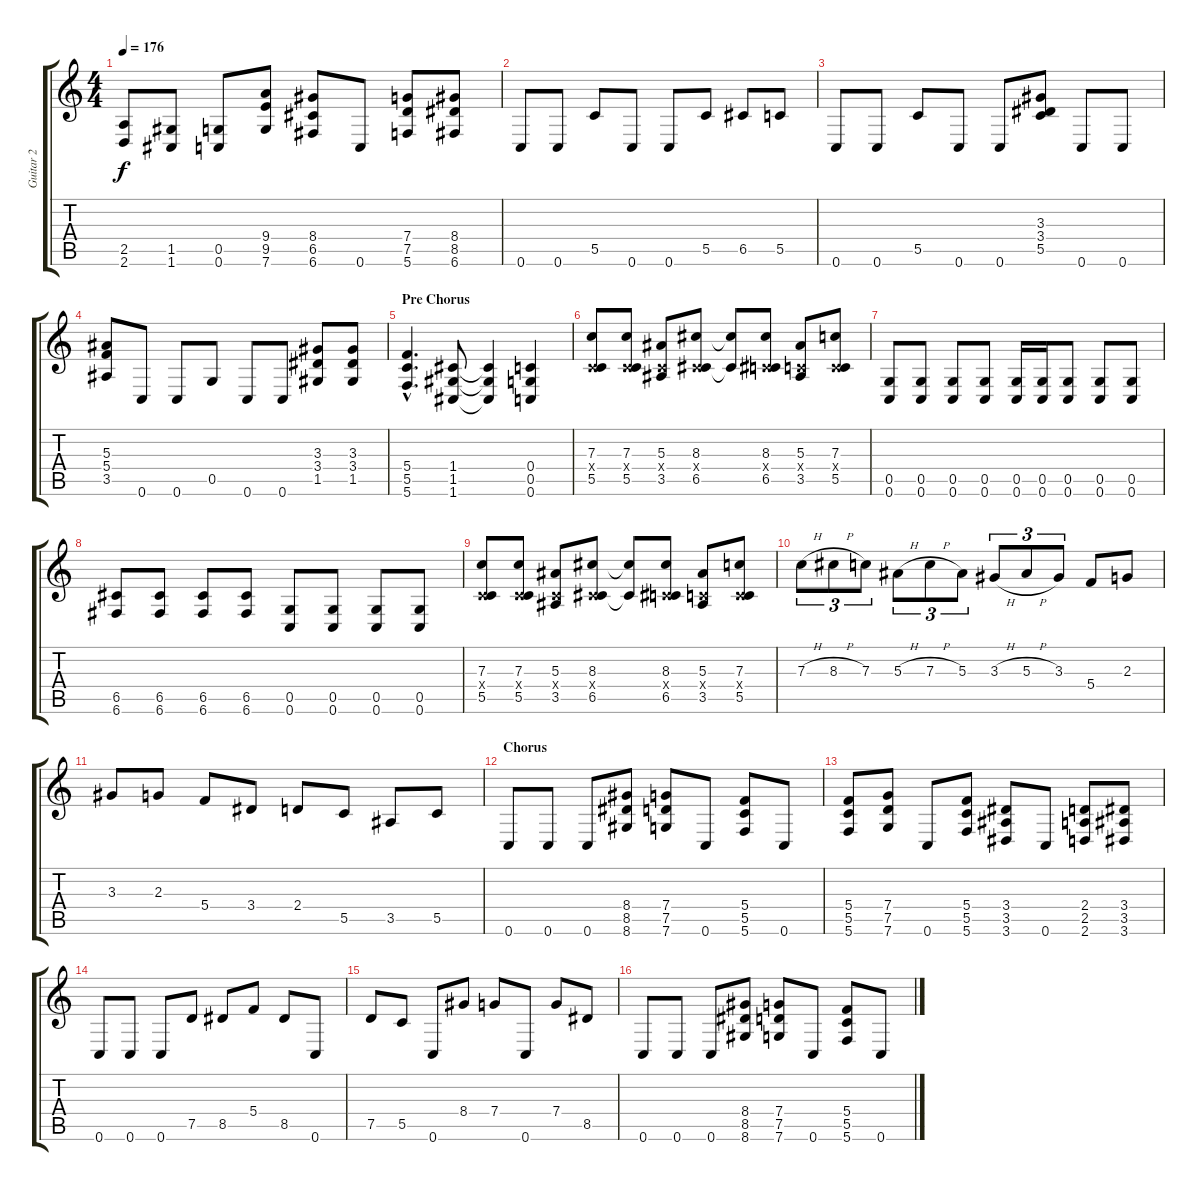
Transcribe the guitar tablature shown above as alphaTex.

\track ("Guitar 2" "Guitar 2") {instrument distortionguitar}
\staff {score tabs}
\tuning (D4 A3 F3 C3 G2 C2) {hide}
\ts (4 4)
\tempo 176
\clef g2
\ks c
(2.5 2.6).8{dy f} (1.5 1.6).8 (0.5 0.6).8 (9.4 9.5 7.6).8 (8.4 6.5 6.6).8 0.6.8 (7.4 7.5 5.6).8 (8.4 8.5 6.6).8 |
0.6.8 0.6.8 5.5.8 0.6.8 0.6.8 5.5.8 6.5.8 5.5.8 |
0.6.8 0.6.8 5.5.8 0.6.8 0.6.8 (3.3 3.4 5.5).8 0.6.8 0.6.8 |
(5.3 5.4 3.5).8 0.6.8 0.6.8 0.5.8 0.6.8 0.6.8 (3.3 3.4 1.5).8 (3.3 3.4 1.5).8 |
\section ("" "Pre Chorus")
(5.4{hac} 5.5{hac} 5.6{hac}).4{d} (1.4 1.5 1.6).8 (1.4{t} 1.5{t} 1.6{t}).4 (0.4 0.5 0.6).4 |
(7.3 0.4{x} 5.5).8 (7.3 0.4{x} 5.5).8 (5.3 0.4{x} 3.5).8 (8.3 0.4{x} 6.5).8 (8.3{t} 6.5{t}).8 (8.3 0.4{x} 6.5).8 (5.3 0.4{x} 3.5).8 (7.3 0.4{x} 5.5).8 |
(0.5 0.6).8 (0.5 0.6).8 (0.5 0.6).8 (0.5 0.6).8 (0.5 0.6).16 (0.5 0.6).16 (0.5 0.6).8 (0.5 0.6).8 (0.5 0.6).8 |
(6.5 6.6).8 (6.5 6.6).8 (6.5 6.6).8 (6.5 6.6).8 (0.5 0.6).8 (0.5 0.6).8 (0.5 0.6).8 (0.5 0.6).8 |
(7.3 0.4{x} 5.5).8 (7.3 0.4{x} 5.5).8 (5.3 0.4{x} 3.5).8 (8.3 0.4{x} 6.5).8 (8.3{t} 6.5{t}).8 (8.3 0.4{x} 6.5).8 (5.3 0.4{x} 3.5).8 (7.3 0.4{x} 5.5).8 |
7.3{h}.8{tu (3 2)} 8.3{h}.8{tu (3 2)} 7.3.8{tu (3 2)} 5.3{h}.8{tu (3 2)} 7.3{h}.8{tu (3 2)} 5.3.8{tu (3 2)} 3.3{h}.8{tu (3 2)} 5.3{h}.8{tu (3 2)} 3.3.8{tu (3 2)} 5.4.8 2.3.8 |
3.3.8 2.3.8 5.4.8 3.4.8 2.4.8 5.5.8 3.5.8 5.5.8 |
\section ("" "Chorus")
0.6.8 0.6.8 0.6.8 (8.4 8.5 8.6).8 (7.4 7.5 7.6).8 0.6.8 (5.4 5.5 5.6).8 0.6.8 |
(5.4 5.5 5.6).8 (7.4 7.5 7.6).8 0.6.8 (5.4 5.5 5.6).8 (3.4 3.5 3.6).8 0.6.8 (2.4 2.5 2.6).8 (3.4 3.5 3.6).8 |
0.6.8 0.6.8 0.6.8 7.5.8 8.5.8 5.4.8 8.5.8 0.6.8 |
7.5.8 5.5.8 0.6.8 8.4.8 7.4.8 0.6.8 7.4.8 8.5.8 |
0.6.8 0.6.8 0.6.8 (8.4 8.5 8.6).8 (7.4 7.5 7.6).8 0.6.8 (5.4 5.5 5.6).8 0.6.8
